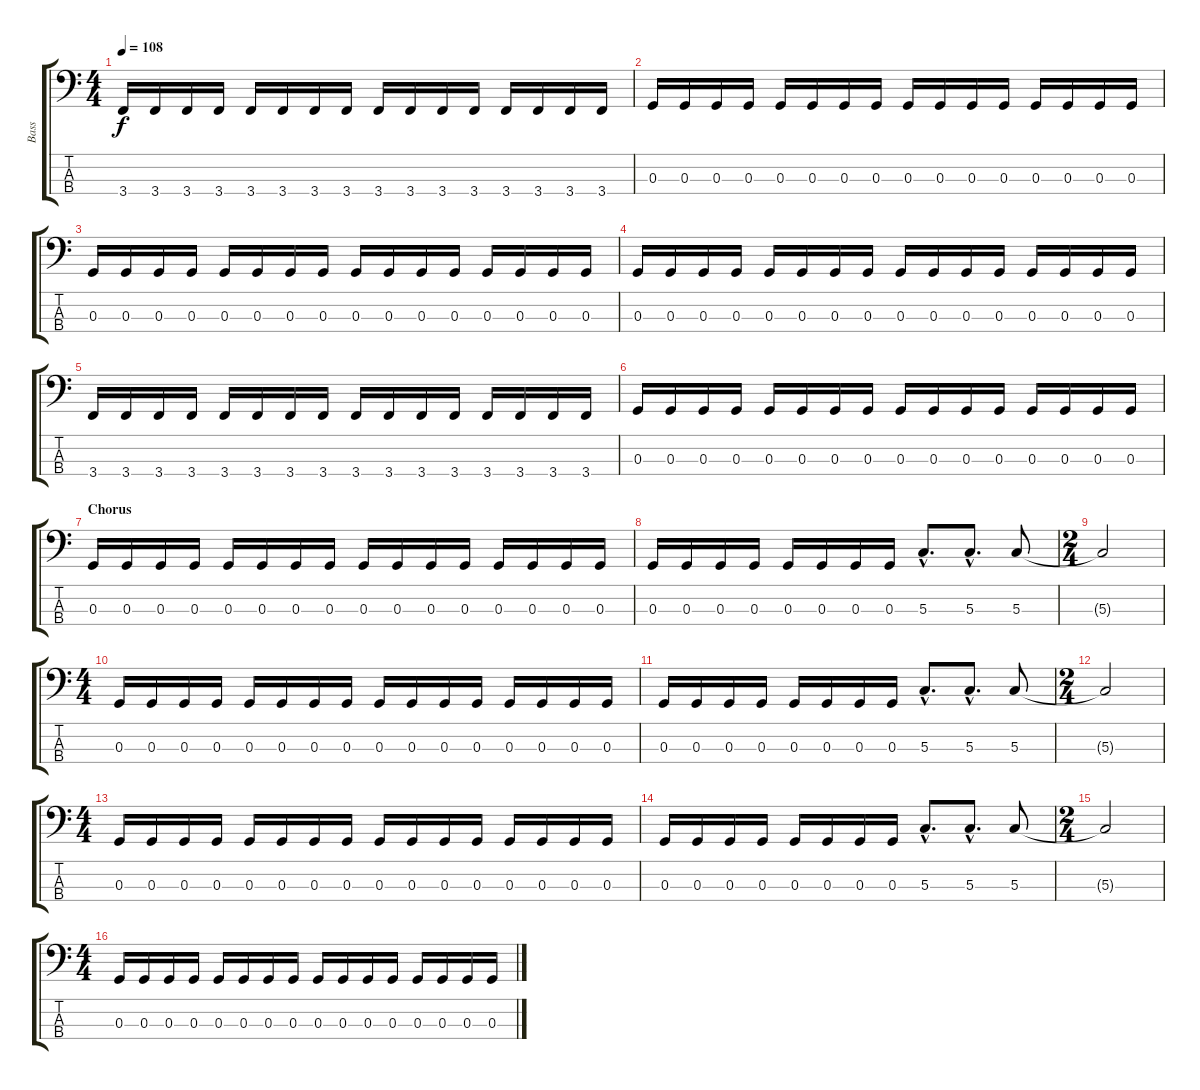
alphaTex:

\track ("Bass" "Bass") {instrument electricbasspick}
\staff {score tabs}
\tuning (F2 C2 G1 D1) {hide}
\ts (4 4)
\tempo 108
\clef f4
\ks c
3.4.16{dy f} 3.4.16 3.4.16 3.4.16 3.4.16 3.4.16 3.4.16 3.4.16 3.4.16 3.4.16 3.4.16 3.4.16 3.4.16 3.4.16 3.4.16 3.4.16 |
0.3.16 0.3.16 0.3.16 0.3.16 0.3.16 0.3.16 0.3.16 0.3.16 0.3.16 0.3.16 0.3.16 0.3.16 0.3.16 0.3.16 0.3.16 0.3.16 |
0.3.16 0.3.16 0.3.16 0.3.16 0.3.16 0.3.16 0.3.16 0.3.16 0.3.16 0.3.16 0.3.16 0.3.16 0.3.16 0.3.16 0.3.16 0.3.16 |
0.3.16 0.3.16 0.3.16 0.3.16 0.3.16 0.3.16 0.3.16 0.3.16 0.3.16 0.3.16 0.3.16 0.3.16 0.3.16 0.3.16 0.3.16 0.3.16 |
3.4.16 3.4.16 3.4.16 3.4.16 3.4.16 3.4.16 3.4.16 3.4.16 3.4.16 3.4.16 3.4.16 3.4.16 3.4.16 3.4.16 3.4.16 3.4.16 |
0.3.16 0.3.16 0.3.16 0.3.16 0.3.16 0.3.16 0.3.16 0.3.16 0.3.16 0.3.16 0.3.16 0.3.16 0.3.16 0.3.16 0.3.16 0.3.16 |
\section ("" "Chorus")
0.3.16 0.3.16 0.3.16 0.3.16 0.3.16 0.3.16 0.3.16 0.3.16 0.3.16 0.3.16 0.3.16 0.3.16 0.3.16 0.3.16 0.3.16 0.3.16 |
0.3.16 0.3.16 0.3.16 0.3.16 0.3.16 0.3.16 0.3.16 0.3.16 5.3{hac}.8{d} 5.3{hac}.8{d} 5.3.8 |
\ts (2 4)
5.3{t}.2 |
\ts (4 4)
0.3.16 0.3.16 0.3.16 0.3.16 0.3.16 0.3.16 0.3.16 0.3.16 0.3.16 0.3.16 0.3.16 0.3.16 0.3.16 0.3.16 0.3.16 0.3.16 |
0.3.16 0.3.16 0.3.16 0.3.16 0.3.16 0.3.16 0.3.16 0.3.16 5.3{hac}.8{d} 5.3{hac}.8{d} 5.3.8 |
\ts (2 4)
5.3{t}.2 |
\ts (4 4)
0.3.16 0.3.16 0.3.16 0.3.16 0.3.16 0.3.16 0.3.16 0.3.16 0.3.16 0.3.16 0.3.16 0.3.16 0.3.16 0.3.16 0.3.16 0.3.16 |
0.3.16 0.3.16 0.3.16 0.3.16 0.3.16 0.3.16 0.3.16 0.3.16 5.3{hac}.8{d} 5.3{hac}.8{d} 5.3.8 |
\ts (2 4)
5.3{t}.2 |
\ts (4 4)
0.3.16 0.3.16 0.3.16 0.3.16 0.3.16 0.3.16 0.3.16 0.3.16 0.3.16 0.3.16 0.3.16 0.3.16 0.3.16 0.3.16 0.3.16 0.3.16
